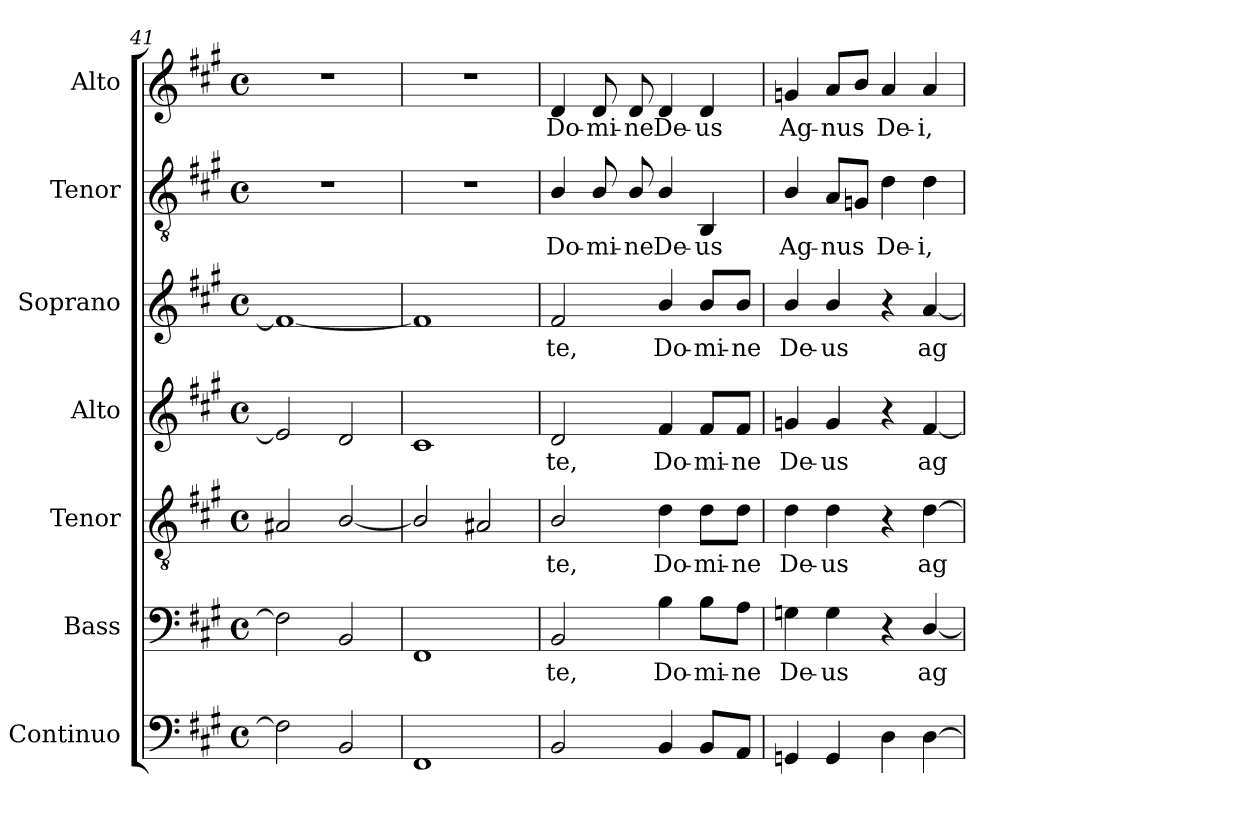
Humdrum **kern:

**kern	**kern	**text	**kern	**text	**kern	**text	**kern	**text	**kern	**text	**kern	**text
*part7	*part6	*part6	*part5	*part5	*part4	*part4	*part3	*part3	*part2	*part2	*part1	*part1
*staff7	*staff6	*staff6	*staff5	*staff5	*staff4	*staff4	*staff3	*staff3	*staff2	*staff2	*staff1	*staff1
*I"Continuo	*I"Bass	*	*I"Tenor	*	*I"Alto	*	*I"Soprano	*	*I"Tenor	*	*I"Alto	*
*I'Cont.	*I'B.	*	*I'T.	*	*I'A.	*	*I'S.	*	*I'T.	*	*I'A.	*
*clefF4	*clefF4	*	*clefGv2	*	*clefG2	*	*clefG2	*	*clefGv2	*	*clefG2	*
*	*	*	*ITrd7c12	*	*	*	*	*	*ITrd7c12	*	*	*
*k[f#c#g#]	*k[f#c#g#]	*	*k[f#c#g#]	*	*k[f#c#g#]	*	*k[f#c#g#]	*	*k[f#c#g#]	*	*k[f#c#g#]	*
*A:	*A:	*	*A:	*	*A:	*	*A:	*	*A:	*	*A:	*
*M4/4	*M4/4	*	*M4/4	*	*M4/4	*	*M4/4	*	*M4/4	*	*M4/4	*
*met(c)	*met(c)	*	*met(c)	*	*met(c)	*	*met(c)	*	*met(c)	*	*met(c)	*
=41	=41	=41	=41	=41	=41	=41	=41	=41	=41	=41	=41	=41
2F#i\]	2F#i\]	.	2AA#Xi/	.	2ei/]	.	1f#i_	.	1r	.	1r	.
2BBi/	2BBi/	.	[2BBi/	.	2di/	.	.	.	.	.	.	.
=42	=42	=42	=42	=42	=42	=42	=42	=42	=42	=42	=42	=42
1FF#i	1FF#i	.	2BBi/]	.	1c#i	.	1f#i]	.	1r	.	1r	.
.	.	.	2AA#i/	.	.	.	.	.	.	.	.	.
!!LO:LB:g=z
=43	=43	=43	=43	=43	=43	=43	=43	=43	=43	=43	=43	=43
!	!	!LO:LY:b:color=#000000	!	!	!	!	!	!	!	!	!	!
!	!	!	!	!LO:LY:b:color=#000000	!	!	!	!	!	!	!	!
!	!	!	!	!	!	!LO:LY:b:color=#000000	!	!	!	!	!	!
!	!	!	!	!	!	!	!	!LO:LY:b:color=#000000	!	!	!	!
!	!	!	!	!	!	!	!	!	!	!LO:LY:b:color=#000000	!	!
!	!	!	!	!	!	!	!	!	!	!	!	!LO:LY:b:color=#000000
2BBi/	2BBi/	-te,	2BBi/	-te,	2di/	-te,	2f#i/	-te,	4BBi/	Do-	4di/	Do-
!	!	!	!	!	!	!	!	!	!	!LO:LY:b:color=#000000	!	!
!	!	!	!	!	!	!	!	!	!	!	!	!LO:LY:b:color=#000000
.	.	.	.	.	.	.	.	.	8BBi/	-mi-	8di/	-mi-
!	!	!	!	!	!	!	!	!	!	!LO:LY:b:color=#000000	!	!
!	!	!	!	!	!	!	!	!	!	!	!	!LO:LY:b:color=#000000
.	.	.	.	.	.	.	.	.	8BBi/	-ne	8di/	-ne
!	!	!LO:LY:b:color=#000000	!	!	!	!	!	!	!	!	!	!
!	!	!	!	!LO:LY:b:color=#000000	!	!	!	!	!	!	!	!
!	!	!	!	!	!	!LO:LY:b:color=#000000	!	!	!	!	!	!
!	!	!	!	!	!	!	!	!LO:LY:b:color=#000000	!	!	!	!
!	!	!	!	!	!	!	!	!	!	!LO:LY:b:color=#000000	!	!
!	!	!	!	!	!	!	!	!	!	!	!	!LO:LY:b:color=#000000
4BBi/	4Bi\	Do-	4Di\	Do-	4f#i/	Do-	4bi/	Do-	4BBi/	De-	4di/	De-
!	!	!LO:LY:b:color=#000000	!	!	!	!	!	!	!	!	!	!
!	!	!	!	!LO:LY:b:color=#000000	!	!	!	!	!	!	!	!
!	!	!	!	!	!	!LO:LY:b:color=#000000	!	!	!	!	!	!
!	!	!	!	!	!	!	!	!LO:LY:b:color=#000000	!	!	!	!
!	!	!	!	!	!	!	!	!	!	!LO:LY:b:color=#000000	!	!
!	!	!	!	!	!	!	!	!	!	!	!	!LO:LY:b:color=#000000
8BBi/L	8Bi\L	-mi-	8Di\L	-mi-	8f#i/L	-mi-	8bi/L	-mi-	4BBBi/	-us	4di/	-us
!	!	!LO:LY:b:color=#000000	!	!	!	!	!	!	!	!	!	!
!	!	!	!	!LO:LY:b:color=#000000	!	!	!	!	!	!	!	!
!	!	!	!	!	!	!LO:LY:b:color=#000000	!	!	!	!	!	!
!	!	!	!	!	!	!	!	!LO:LY:b:color=#000000	!	!	!	!
8AAi/J	8Ai\J	-ne	8Di\J	-ne	8f#i/J	-ne	8bi/J	-ne	.	.	.	.
=44	=44	=44	=44	=44	=44	=44	=44	=44	=44	=44	=44	=44
!	!	!LO:LY:b:color=#000000	!	!	!	!	!	!	!	!	!	!
!	!	!	!	!LO:LY:b:color=#000000	!	!	!	!	!	!	!	!
!	!	!	!	!	!	!LO:LY:b:color=#000000	!	!	!	!	!	!
!	!	!	!	!	!	!	!	!LO:LY:b:color=#000000	!	!	!	!
!	!	!	!	!	!	!	!	!	!	!LO:LY:b:color=#000000	!	!
!	!	!	!	!	!	!	!	!	!	!	!	!LO:LY:b:color=#000000
4GGni/	4Gni\	De-	4Di\	De-	4gni/	De-	4bi/	De-	4BBi/	Ag-	4gni/	Ag-
!	!	!LO:LY:b:color=#000000	!	!	!	!	!	!	!	!	!	!
!	!	!	!	!LO:LY:b:color=#000000	!	!	!	!	!	!	!	!
!	!	!	!	!	!	!LO:LY:b:color=#000000	!	!	!	!	!	!
!	!	!	!	!	!	!	!	!LO:LY:b:color=#000000	!	!	!	!
!	!	!	!	!	!	!	!	!	!	!LO:LY:b:color=#000000	!	!
!	!	!	!	!	!	!	!	!	!	!	!	!LO:LY:b:color=#000000
4GGi/	4Gi\	-us	4Di\	-us	4gi/	-us	4bi/	-us	8AAi/L	-nus	8ai/L	-nus
.	.	.	.	.	.	.	.	.	8GGni/J	.	8bi/J	.
!	!	!	!	!	!	!	!	!	!	!LO:LY:b:color=#000000	!	!
!	!	!	!	!	!	!	!	!	!	!	!	!LO:LY:b:color=#000000
4Di\	4r	.	4r	.	4r	.	4r	.	4Di\	De-	4ai/	De-
!	!	!LO:LY:b:color=#000000	!	!	!	!	!	!	!	!	!	!
!	!	!	!	!LO:LY:b:color=#000000	!	!	!	!	!	!	!	!
!	!	!	!	!	!	!LO:LY:b:color=#000000	!	!	!	!	!	!
!	!	!	!	!	!	!	!	!LO:LY:b:color=#000000	!	!	!	!
!	!	!	!	!	!	!	!	!	!	!LO:LY:b:color=#000000	!	!
!	!	!	!	!	!	!	!	!	!	!	!	!LO:LY:b:color=#000000
[4Di\	[4Di/	ag-	[4Di\	ag-	[4f#i/	ag-	[4ai/	ag-	4Di\	-i,	4ai/	-i,
=	=	=	=	=	=	=	=	=	=	=	=	=
*-	*-	*-	*-	*-	*-	*-	*-	*-	*-	*-	*-	*-
